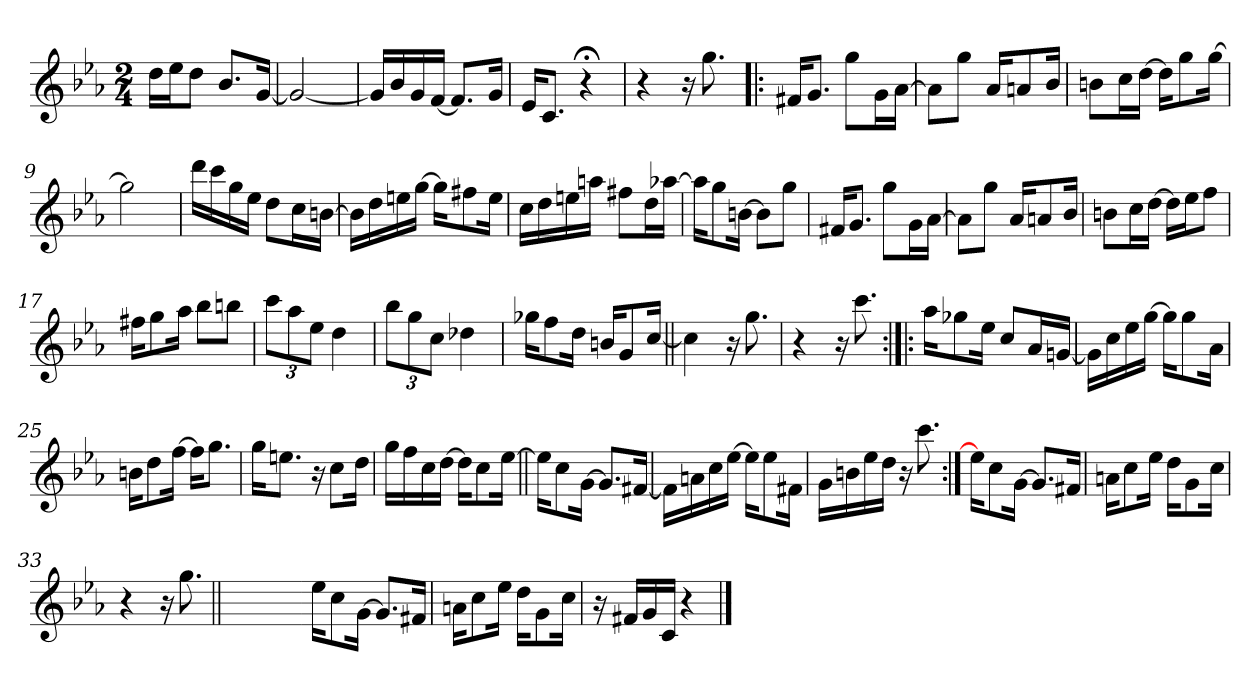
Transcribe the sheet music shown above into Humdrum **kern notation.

**kern
*part1
*staff1
*clefG2
*k[b-e-a-]
*E-:
*M2/4
=1
16dd\LL
16ee-\J
8dd\J
8.b-/L
[16g/Jk
=2
2g/_
=3
16g/LL]
16b-/
16g/
[16f/JJ
8.f/L]
16g/Jk
=4
16e-/KL
8.c/J
4r;<
=5
4r
16r
8.gg\
!!LO:LB:g=z
=6!|:
16f#X/KL
8.g/J
8gg\L
16g\L
[16a-\JJ
=7
8a-\L]
8gg\J
16a-/KL
8an/
16b-/Jk
=8
8bn\L
16cc\L
[16dd\JJ
16dd\KL]
8gg\
[16gg\Jk
=9
2gg\]
=10
16ddd\LL
16ccc\
16gg\
16ee-\JJ
8dd\L
16cc\L
[16bn\JJ
!!LO:LB:g=z
=11
16b\LL]
16dd\
16een\
[16gg\JJ
16gg\KL]
8ff#X\
16ee\Jk
=12
16cc\LL
16dd\
16een\
16aan\JJ
8ff#X\L
16dd\L
[16aa-X\JJ
=13
16aa-\KL]
8gg\
[16bn\Jk
8b\L]
8gg\J
=14
16f#X/KL
8.g/J
8gg\L
16g\L
[16a-\JJ
!!LO:LB:g=z
=15
8a-\L]
8gg\J
16a-/KL
8an/
16b-/Jk
=16
8bn\L
16cc\L
[16dd\JJ
16dd\LL]
16ee-\J
8ff\J
=17
16ff#X\KL
8gg\
16aa-\Jk
8bb-\L
8bbn\J
=18
12ccc\L
12aa-\
12ee-\J
4dd\
!!LO:LB:g=z
=19
12bb-\L
12gg\
12cc\J
4dd-X\
=20
16gg-X\KL
8ff\
16dd\Jk
16bn/KL
8g/
[16cc/Jk
=21||
4cc\]
16r
8.gg\
=22
4r
16r
8.ccc\
!!LO:LB:g=z
=23:|!|:
16aa-\KL
8gg-X\
16ee-\Jk
8cc/L
16a-/L
[16gni/JJ
=24
16g\LL]
16cc\
16ee-\
[16gg\JJ
16gg\KL]
8gg\
16a-\Jk
=25
16bn\KL
8dd\
[16ff\Jk
16ff\KL]
8.gg\J
=26
16gg\KL
8.een\J
16r
8cc\L
16dd\Jk
!!LO:LB:g=z
=27
16gg\LL
16ff\
16cc\
[16dd\JJ
16dd\KL]
8cc\
[16ee-\Jk
=28||
16ee-\KL]
8cc\
[16g\Jk
8.g/L]
[16f#X/Jk
=29
16f#\LL]
16an\
16cc\
[16ee-\JJ
16ee-\KL]
8ee-\
16f#X\Jk
=30
16g\LL
16bn\
16ee-\
16dd\JJ
16r
8.ccc\
!!LO:LB:g=z
=31:|!
16ee-\KL]
8cc\
[16g\Jk
8.g/L]
16f#X/Jk
=32
16an\KL
8cc\
16ee-\Jk
16dd\KL
8g\
16cc\Jk
=33
4r
16r
8.gg\
=33X1||
*stria0
2ryy
!!LO:LB:g=z
=33X2-
*stria5
16ee-\KL
8cc\
[16g\Jk
8.g/L]
16f#X/Jk
=34
16an\KL
8cc\
16ee-\Jk
16dd\KL
8g\
16cc\Jk
=35
16r
16f#X/LL
16g/
16c/JJ
4r
==
*-
